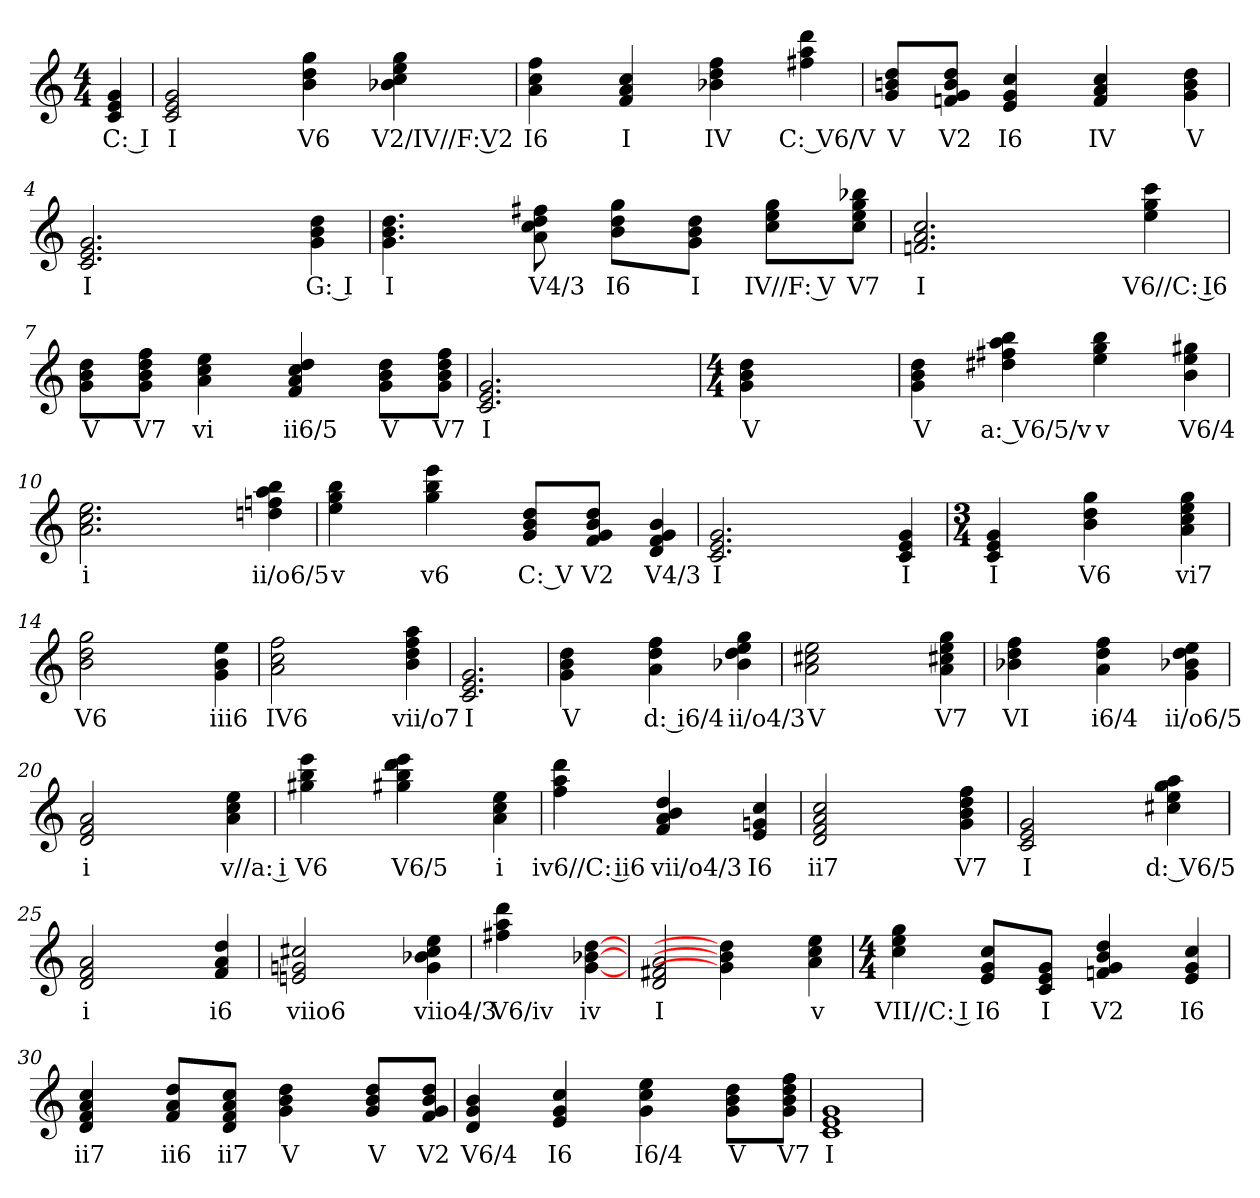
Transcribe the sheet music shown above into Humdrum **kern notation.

**kern	**text
*part1	*part1
*staff1	*staff1
*k[]	*
*C:	*
*M4/4	*
=	=
4c 4e 4g	C: I
=1	=1
2c 2e 2g	I
2ryy	.
4b 4dd 4gg	V6
4ryy	.
4b-X 4cc 4ee 4gg	V2/IV//F: V2
=2	=2
4a 4cc 4ff	I6
4ryy	.
4f 4a 4cc	I
4ryy	.
4b-X 4dd 4ff	IV
4ryy	.
4ff#X 4aa 4ddd	C: V6/V
=3	=3
8g 8bn 8ddL	V
8ryy	.
8fn 8g 8b 8ddJ	V2
8ryy	.
4e 4g 4cc	I6
4ryy	.
4f 4a 4cc	IV
4ryy	.
4g 4b 4dd	V
=4	=4
2.c 2.e 2.g	I
2.ryy	.
4g 4b 4dd	G: I
=5	=5
4.g 4.b 4.dd	I
4.ryy	.
8a 8cc 8dd 8ff#X	V4/3
8ryy	.
8b 8dd 8ggL	I6
8ryy	.
8g 8b 8ddJ	I
8ryy	.
8cc 8ee 8ggL	IV//F: V
8ryy	.
8cc 8ee 8gg 8bb-XJ	V7
=6	=6
2.fn 2.a 2.cc	I
2.ryy	.
4ee 4gg 4ccc	V6//C: I6
=7	=7
8g 8b 8ddL	V
8ryy	.
8g 8b 8dd 8ffJ	V7
8ryy	.
4a 4cc 4ee	vi
4ryy	.
4f 4a 4cc 4dd	ii6/5
4ryy	.
8g 8b 8ddL	V
8ryy	.
8g 8b 8dd 8ffJ	V7
=8a	=8a
2.c 2.e 2.g	I
2.ryy	.
4ryy	.
=8b	=8b
*M4/4	*
4g 4b 4dd	V
4ryy	.
2ryy	.
=9	=9
4g 4b 4dd	V
4ryy	.
4dd#X 4ff#X 4aa 4bb	a: V6/5/v
4ryy	.
4ee 4gg 4bb	v
4ryy	.
4b 4ee 4gg#X	V6/4
=10	=10
2.a 2.cc 2.ee	i
2.ryy	.
4ddn 4ffn 4aa 4bb	ii/o6/5
=11	=11
4ee 4gg 4bb	v
4ryy	.
4gg 4bb 4eee	v6
4ryy	.
8g 8b 8ddL	C: V
8ryy	.
8f 8g 8b 8ddJ	V2
8ryy	.
4d 4f 4g 4b	V4/3
=12	=12
2.c 2.e 2.g	I
2.ryy	.
4c 4e 4g	I
=13	=13
*M3/4	*
4c 4e 4g	I
4ryy	.
4b 4dd 4gg	V6
4ryy	.
4a 4cc 4ee 4gg	vi7
=14	=14
2b 2dd 2gg	V6
2ryy	.
4g 4b 4ee	iii6
=15	=15
2a 2cc 2ff	IV6
2ryy	.
4b 4dd 4ff 4aa	vii/o7
=16	=16
2.c 2.e 2.g	I
=17	=17
4g 4b 4dd	V
4ryy	.
4a 4dd 4ff	d: i6/4
4ryy	.
4b-X 4dd 4ee 4gg	ii/o4/3
=18	=18
2a 2cc#X 2ee	V
2ryy	.
4a 4cc#X 4ee 4gg	V7
=19	=19
4b-X 4dd 4ff	VI
4ryy	.
4a 4dd 4ff	i6/4
4ryy	.
4g 4b-X 4dd 4ee	ii/o6/5
=20	=20
2d 2f 2a	i
2ryy	.
4a 4cc 4ee	v//a: i
=21	=21
4gg#X 4bb 4eee	V6
4ryy	.
4gg#X 4bb 4ddd 4eee	V6/5
4ryy	.
4a 4cc 4ee	i
=22	=22
4ff 4aa 4ddd	iv6//C: ii6
4ryy	.
4f 4a 4b 4dd	vii/o4/3
4ryy	.
4e 4gn 4cc	I6
=23	=23
2d 2f 2a 2cc	ii7
2ryy	.
4g 4b 4dd 4ff	V7
=24	=24
2c 2e 2g	I
2ryy	.
4cc#X 4ee 4gg 4aa	d: V6/5
=25	=25
2d 2f 2a	i
2ryy	.
4f 4a 4dd	i6
=26	=26
2en 2gn 2cc#X	viio6
2ryy	.
4g 4b-X 4cc# 4ee	viio4/3
=27	=27
4ff#X 4aa 4ddd	V6/iv
4ryy	.
[4g [4b-X [4dd	iv
=28	=28
2d 2f#X 2a	I
4g] 4b-] 4dd]	.
4ryy	.
4a 4cc 4ee	v
=29	=29
*M4/4	*
4cc 4ee 4gg	VII//C: I
4ryy	.
8e 8g 8ccL	I6
8ryy	.
8c 8e 8gJ	I
8ryy	.
4fn 4g 4b 4dd	V2
4ryy	.
4e 4g 4cc	I6
=30	=30
4d 4f 4a 4cc	ii7
4ryy	.
8f 8a 8ddL	ii6
8ryy	.
8d 8f 8a 8ccJ	ii7
8ryy	.
4g 4b 4dd	V
4ryy	.
8g 8b 8ddL	V
8ryy	.
8f 8g 8b 8ddJ	V2
=31	=31
4d 4g 4b	V6/4
4ryy	.
4e 4g 4cc	I6
4ryy	.
4g 4cc 4ee	I6/4
4ryy	.
8g 8b 8ddL	V
8ryy	.
8g 8b 8dd 8ffJ	V7
=32	=32
1c 1e 1g	I
=	=
*-	*-
